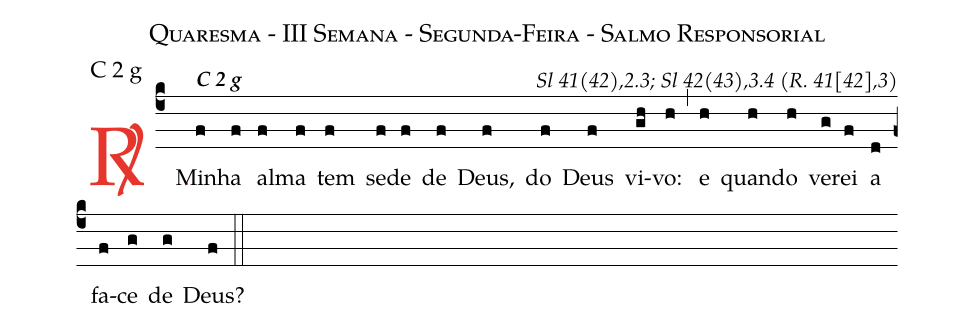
name: Quaresma - III Semana - Segunda-Feira - Salmo Responsorial;
mode: C 2 g;
commentary: Sl 41(42),2.3; Sl 42(43),3.4 (R. 41[42],3);
%%
(c4)

<c><sp>R/</sp>.</c>() Mi<alt>\textbf{C 2 g}</alt>(f)nha(f) al(f)ma(f) tem(f) se(f)de(f) de(f) Deus,(f) do(f) Deus(f) vi(gh)vo:(h) (,) e(h) quan(h)do(h) ve(g)rei(f) a(d) fa(f)ce(g) de(g) Deus?(f)

(::)
